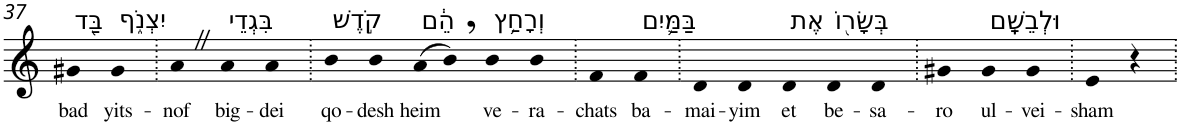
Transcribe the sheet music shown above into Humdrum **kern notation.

**kern	**text
*part1	*part1
*staff1	*staff1
*I"Piano	*
*I'Pno	*
!!LO:PB:g=z
*clefG2	*
*k[]	*
=37	=37
!LO:TX:a:t=בַּ֖ד	!
!	!LO:LY:b
4g#X	bad
!LO:TX:a:t=יִצְנֹ֑ף	!
!	!LO:LY:b
4g#	yits-
=38.	=38.
!	!LO:LY:b
4aZ	-nof
!LO:TX:a:t=בִּגְדֵי	!
!	!LO:LY:b
4a	big-
!	!LO:LY:b
4a	-dei
=39.	=39.
!LO:TX:a:t=קֹ֣דֶשׁ	!
!	!LO:LY:b
4b	qo-
!	!LO:LY:b
4b	-desh
!LO:TX:a:t=הֵ֔ם	!
!	!LO:LY:b
(>8a	heim
8b,)	.
!LO:TX:a:t=וְרָחַ֥ץ	!
!	!LO:LY:b
4b	ve-
!	!LO:LY:b
4b	-ra-
=40.	=40.
!	!LO:LY:b
4f	-chats
!LO:TX:a:t=בַּמַּ֛יִם	!
!	!LO:LY:b
4f	ba-
=41.	=41.
!	!LO:LY:b
4d	-mai-
!	!LO:LY:b
4d	-yim
!LO:TX:a:t=אֶת	!
!	!LO:LY:b
4d	et
!LO:TX:a:t=בְּשָׂר֖וֹ	!
!	!LO:LY:b
4d	be-
!	!LO:LY:b
4d	-sa-
=42.	=42.
!	!LO:LY:b
4g#X	-ro
!LO:TX:a:t=וּלְבֵשָֽׁם	!
!	!LO:LY:b
4g#	ul-
!	!LO:LY:b
4g#	-vei-
=43.	=43.
!	!LO:LY:b
4e	-sham
4r	.
=.	=.
*-	*-
